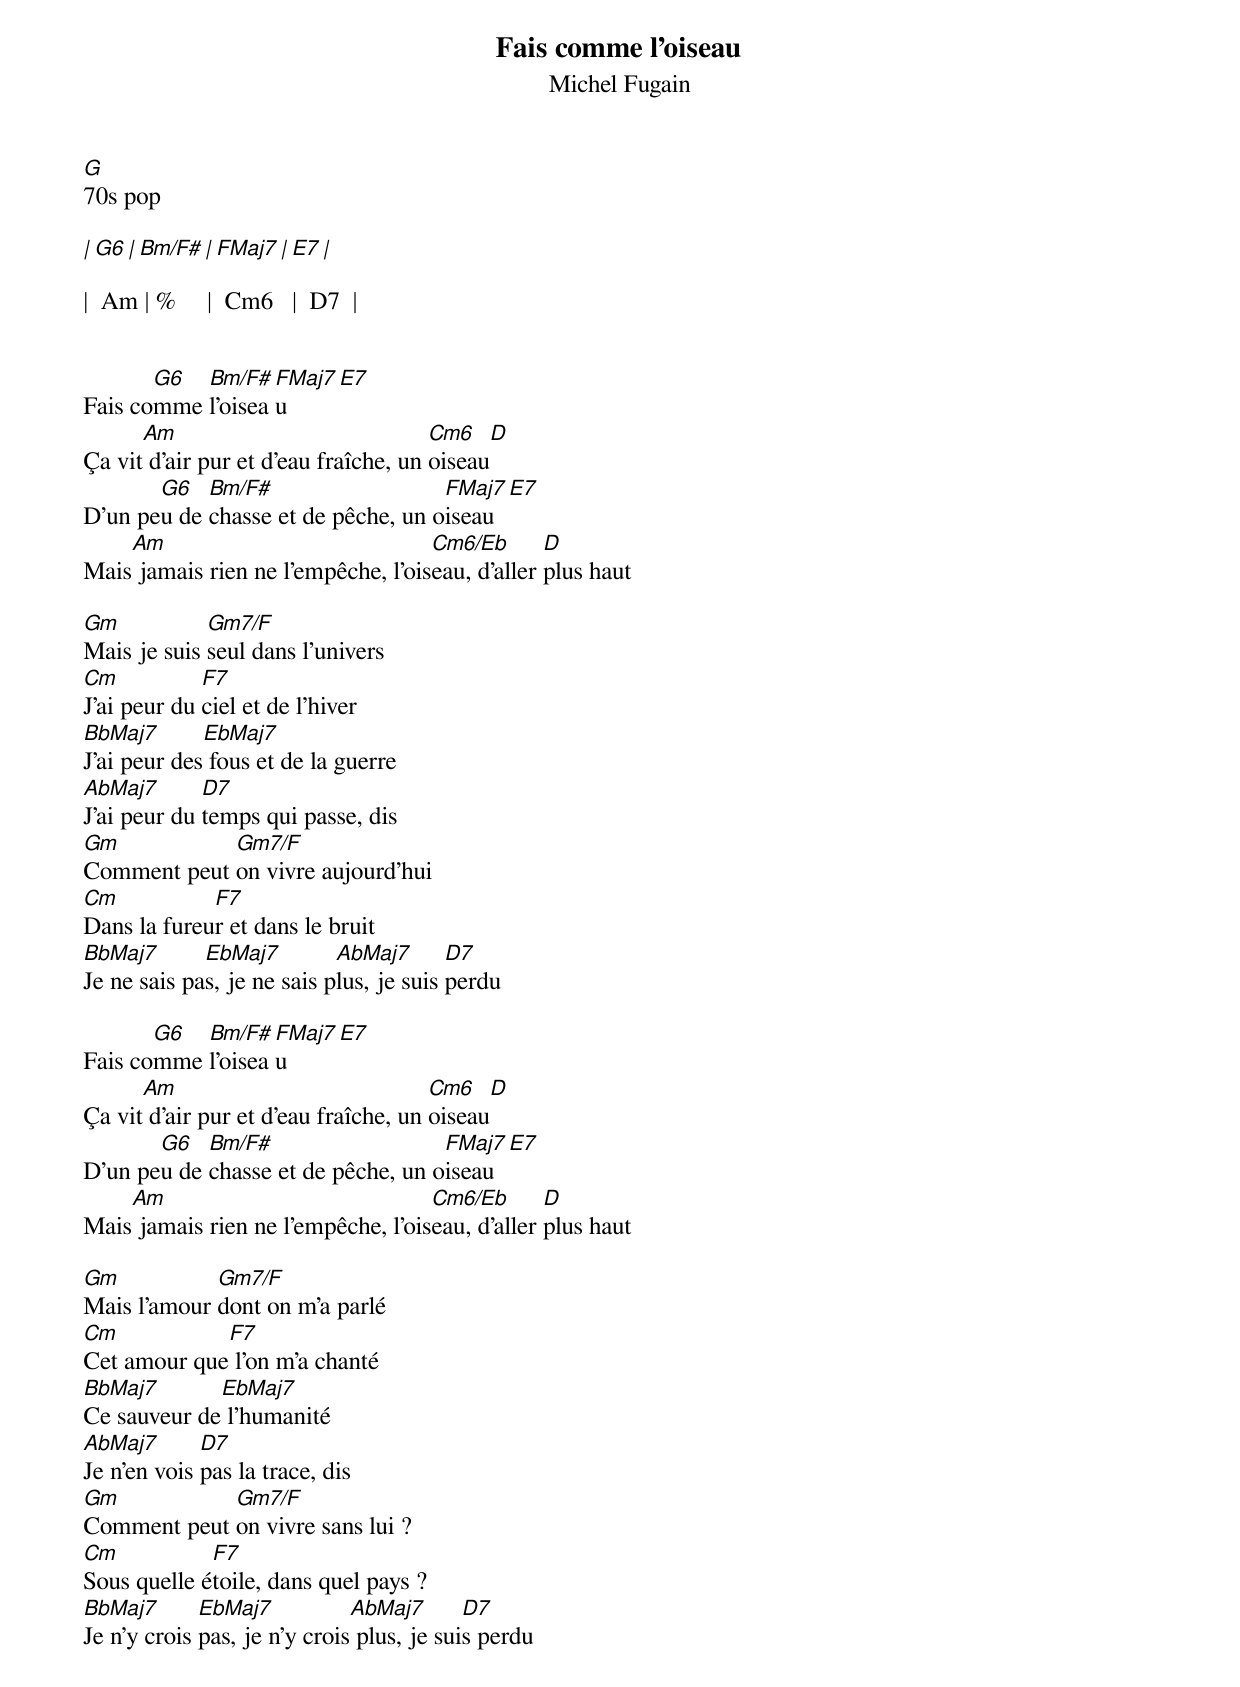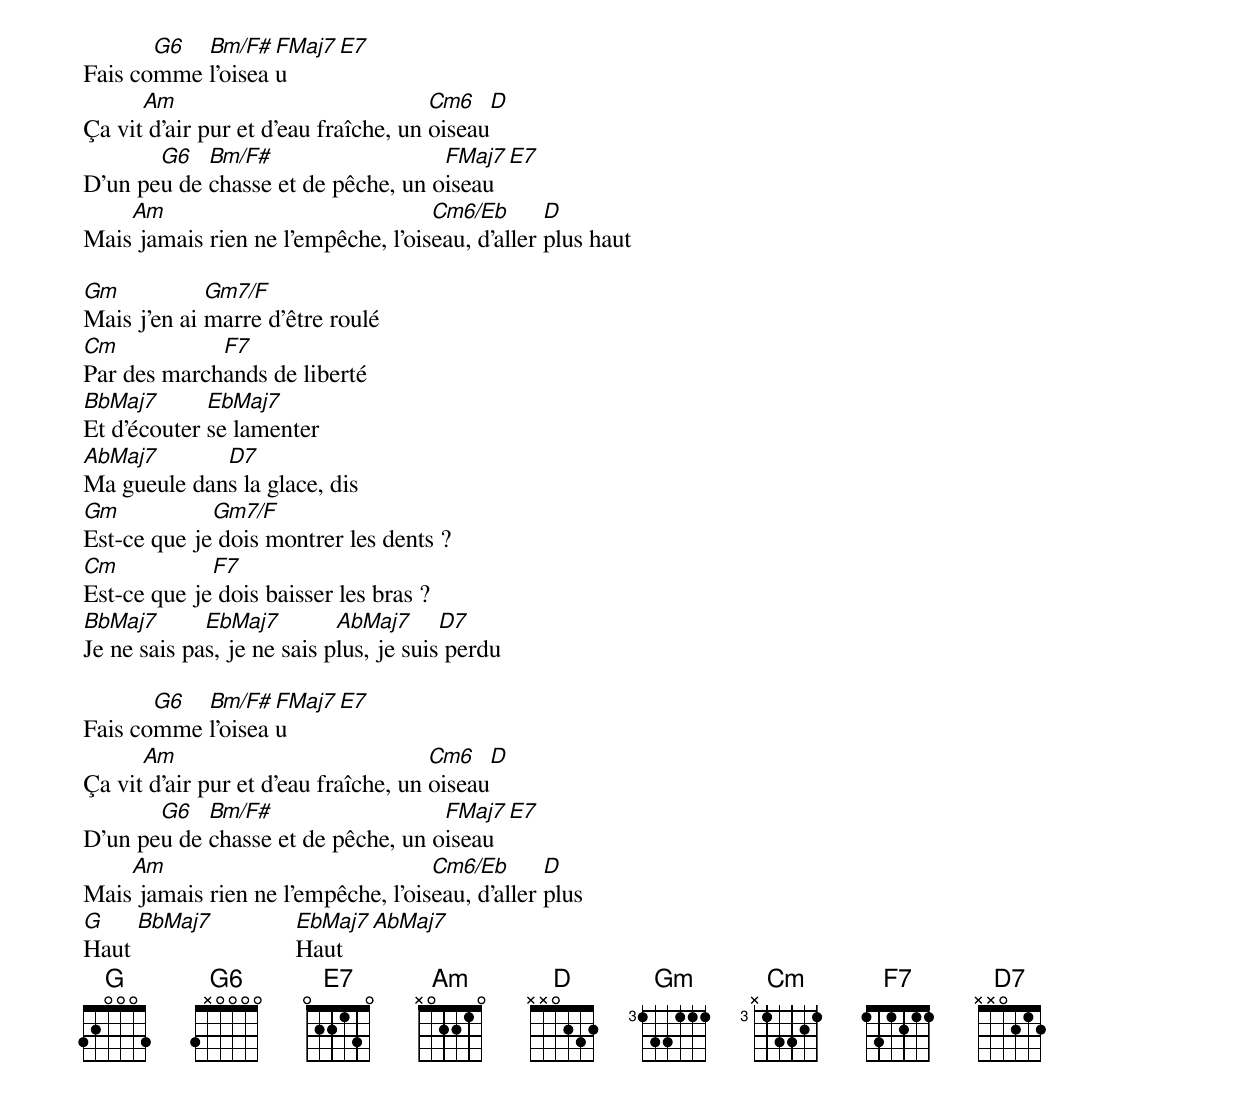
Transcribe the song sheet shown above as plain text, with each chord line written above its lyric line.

Fais comme l'oiseau
Michel Fugain
G
70s pop

| G6  | Bm/F# | FMaj7  |  E7  |

|  Am | %     |  Cm6   |  D7  |


       G6  Bm/F#  FMaj7  E7
Fais comme l'oiseau
      Am                              Cm6     D
Ça vit d'air pur et d'eau fraîche, un oiseau
       G6   Bm/F#                   FMaj7    E7
D'un peu de chasse et de pêche, un oiseau
    Am                              Cm6/Eb       D
Mais jamais rien ne l'empêche, l'oiseau, d'aller plus haut

Gm           Gm7/F
Mais je suis seul dans l'univers
Cm           F7
J'ai peur du ciel et de l'hiver
BbMaj7       EbMaj7
J'ai peur des fous et de la guerre
AbMaj7       D7
J'ai peur du temps qui passe, dis
Gm           Gm7/F
Comment peut on vivre aujourd'hui
Cm           F7
Dans la fureur et dans le bruit
BbMaj7       EbMaj7         AbMaj7       D7
Je ne sais pas, je ne sais plus, je suis perdu

       G6  Bm/F#  FMaj7  E7
Fais comme l'oiseau
      Am                              Cm6     D
Ça vit d'air pur et d'eau fraîche, un oiseau
       G6   Bm/F#                   FMaj7    E7
D'un peu de chasse et de pêche, un oiseau
    Am                              Cm6/Eb       D
Mais jamais rien ne l'empêche, l'oiseau, d'aller plus haut

Gm           Gm7/F
Mais l'amour dont on m'a parlé
Cm           F7
Cet amour que l'on m'a chanté
BbMaj7       EbMaj7
Ce sauveur de l'humanité
AbMaj7       D7
Je n'en vois pas la trace, dis
Gm           Gm7/F
Comment peut on vivre sans lui ?
Cm           F7
Sous quelle étoile, dans quel pays ?
BbMaj7       EbMaj7           AbMaj7       D7
Je n'y crois pas, je n'y crois plus, je suis perdu

       G6  Bm/F#  FMaj7  E7
Fais comme l'oiseau
      Am                              Cm6     D
Ça vit d'air pur et d'eau fraîche, un oiseau
       G6   Bm/F#                   FMaj7    E7
D'un peu de chasse et de pêche, un oiseau
    Am                              Cm6/Eb       D
Mais jamais rien ne l'empêche, l'oiseau, d'aller plus haut

Gm           Gm7/F
Mais j'en ai marre d'être roulé
Cm           F7
Par des marchands de liberté
BbMaj7       EbMaj7
Et d'écouter se lamenter
AbMaj7       D7
Ma gueule dans la glace, dis
Gm           Gm7/F
Est-ce que je dois montrer les dents ?
Cm           F7
Est-ce que je dois baisser les bras ?
BbMaj7       EbMaj7         AbMaj7      D7
Je ne sais pas, je ne sais plus, je suis perdu

       G6  Bm/F#  FMaj7  E7
Fais comme l'oiseau
      Am                              Cm6     D
Ça vit d'air pur et d'eau fraîche, un oiseau
       G6   Bm/F#                   FMaj7    E7
D'un peu de chasse et de pêche, un oiseau
    Am                              Cm6/Eb       D
Mais jamais rien ne l'empêche, l'oiseau, d'aller plus
G    BbMaj7       EbMaj7     AbMaj7
Haut              Haut
